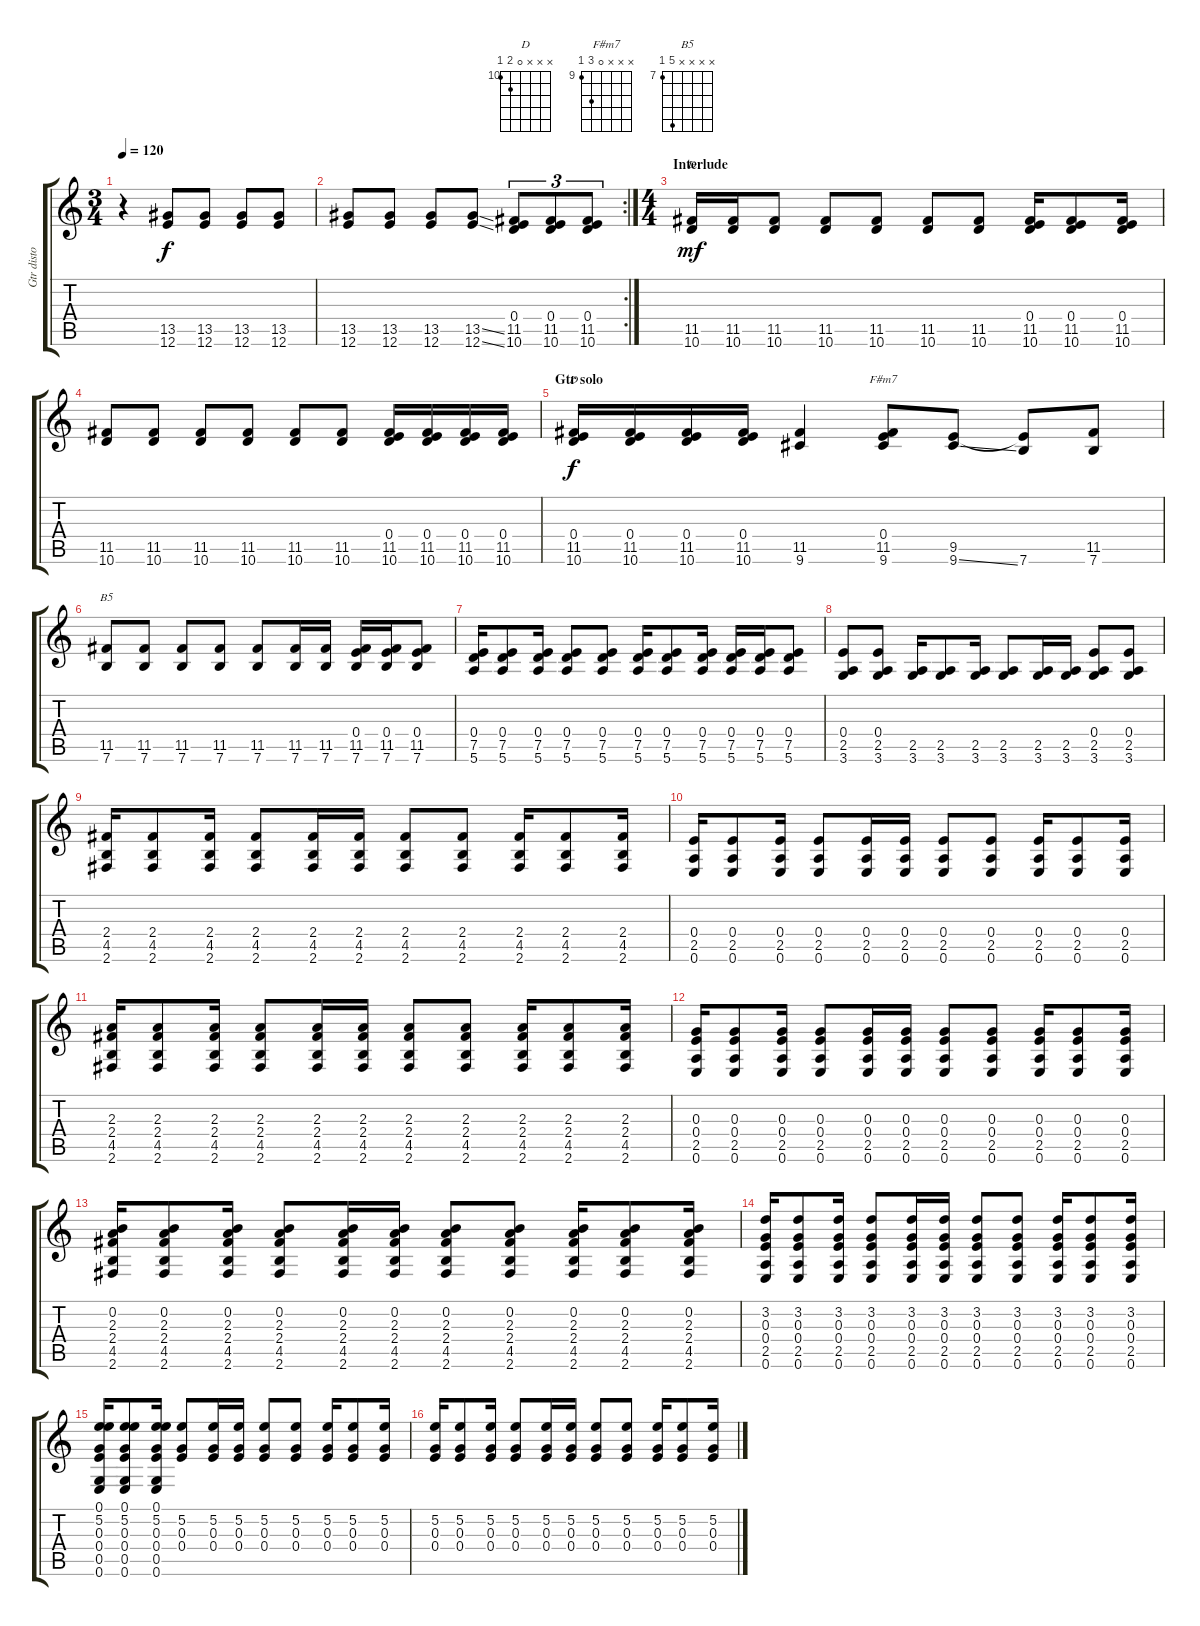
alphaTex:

\track ("Gtr disto" "Gtr disto") {instrument distortionguitar}
\staff {score tabs}
\tuning (E4 B3 G3 E3 G2 E2) {hide}
\chord ("D" x x x x 11 10) {firstfret 10}
\chord ("D" x x x 0 11 10) {firstfret 10}
\chord ("F#m7" x x x 0 11 9) {firstfret 9}
\chord ("B5" x x x x 11 7) {firstfret 7}
\ts (3 4)
\tempo 120
\clef g2
\ks c
r.4{dy mf} (13.5 12.6).8{dy f} (13.5 12.6).8 (13.5 12.6).8 (13.5 12.6).8 |
\rc 2
(13.5 12.6).8 (13.5 12.6).8 (13.5 12.6).8 (13.5{ss} 12.6{ss}).8 (0.4 11.5 10.6).8{tu (3 2)} (0.4 11.5 10.6).8{tu (3 2)} (0.4 11.5 10.6).8{tu (3 2)} |
\ts (4 4)
\section ("" "Interlude")
(11.5 10.6).16{ch "D" dy mf} (11.5 10.6).16 (11.5 10.6).8 (11.5 10.6).8 (11.5 10.6).8 (11.5 10.6).8 (11.5 10.6).8 (0.4 11.5 10.6).16 (0.4 11.5 10.6).8 (0.4 11.5 10.6).16 |
(11.5 10.6).8 (11.5 10.6).8 (11.5 10.6).8 (11.5 10.6).8 (11.5 10.6).8 (11.5 10.6).8 (0.4 11.5 10.6).16 (0.4 11.5 10.6).16 (0.4 11.5 10.6).16 (0.4 11.5 10.6).16 |
\section ("" "Gtr solo")
(0.4 11.5 10.6).16{ch "D" dy f volume 12} (0.4 11.5 10.6).16 (0.4 11.5 10.6).16 (0.4 11.5 10.6).16 (11.5 9.6).4 (0.4 11.5 9.6).8{ch "F#m7"} (9.5 9.6{ss}).8 (9.5{t} 7.6).8 (11.5 7.6).8 |
(11.5 7.6).8{ch "B5"} (11.5 7.6).8 (11.5 7.6).8 (11.5 7.6).8 (11.5 7.6).8 (11.5 7.6).16 (11.5 7.6).16 (0.4 11.5 7.6).16 (0.4 11.5 7.6).16 (0.4 11.5 7.6).8 |
(0.4 7.5 5.6).16 (0.4 7.5 5.6).8 (0.4 7.5 5.6).16 (0.4 7.5 5.6).8 (0.4 7.5 5.6).8 (0.4 7.5 5.6).16 (0.4 7.5 5.6).8 (0.4 7.5 5.6).16 (0.4 7.5 5.6).16 (0.4 7.5 5.6).16 (0.4 7.5 5.6).8 |
(0.4 2.5 3.6).8 (0.4 2.5 3.6).8 (2.5 3.6).16 (2.5 3.6).8 (2.5 3.6).16 (2.5 3.6).8 (2.5 3.6).16 (2.5 3.6).16 (0.4 2.5 3.6).8 (0.4 2.5 3.6).8 |
(2.4 4.5 2.6).16 (2.4 4.5 2.6).8 (2.4 4.5 2.6).16 (2.4 4.5 2.6).8 (2.4 4.5 2.6).16 (2.4 4.5 2.6).16 (2.4 4.5 2.6).8 (2.4 4.5 2.6).8 (2.4 4.5 2.6).16 (2.4 4.5 2.6).8 (2.4 4.5 2.6).16 |
(0.4 2.5 0.6).16 (0.4 2.5 0.6).8 (0.4 2.5 0.6).16 (0.4 2.5 0.6).8 (0.4 2.5 0.6).16 (0.4 2.5 0.6).16 (0.4 2.5 0.6).8 (0.4 2.5 0.6).8 (0.4 2.5 0.6).16 (0.4 2.5 0.6).8 (0.4 2.5 0.6).16 |
(2.3 2.4 4.5 2.6).16 (2.3 2.4 4.5 2.6).8 (2.3 2.4 4.5 2.6).16 (2.3 2.4 4.5 2.6).8 (2.3 2.4 4.5 2.6).16 (2.3 2.4 4.5 2.6).16 (2.3 2.4 4.5 2.6).8 (2.3 2.4 4.5 2.6).8 (2.3 2.4 4.5 2.6).16 (2.3 2.4 4.5 2.6).8 (2.3 2.4 4.5 2.6).16 |
(0.3 0.4 2.5 0.6).16 (0.3 0.4 2.5 0.6).8 (0.3 0.4 2.5 0.6).16 (0.3 0.4 2.5 0.6).8 (0.3 0.4 2.5 0.6).16 (0.3 0.4 2.5 0.6).16 (0.3 0.4 2.5 0.6).8 (0.3 0.4 2.5 0.6).8 (0.3 0.4 2.5 0.6).16 (0.3 0.4 2.5 0.6).8 (0.3 0.4 2.5 0.6).16 |
(0.2 2.3 2.4 4.5 2.6).16 (0.2 2.3 2.4 4.5 2.6).8 (0.2 2.3 2.4 4.5 2.6).16 (0.2 2.3 2.4 4.5 2.6).8 (0.2 2.3 2.4 4.5 2.6).16 (0.2 2.3 2.4 4.5 2.6).16 (0.2 2.3 2.4 4.5 2.6).8 (0.2 2.3 2.4 4.5 2.6).8 (0.2 2.3 2.4 4.5 2.6).16 (0.2 2.3 2.4 4.5 2.6).8 (0.2 2.3 2.4 4.5 2.6).16 |
(3.2 0.3 0.4 2.5 0.6).16 (3.2 0.3 0.4 2.5 0.6).8 (3.2 0.3 0.4 2.5 0.6).16 (3.2 0.3 0.4 2.5 0.6).8 (3.2 0.3 0.4 2.5 0.6).16 (3.2 0.3 0.4 2.5 0.6).16 (3.2 0.3 0.4 2.5 0.6).8 (3.2 0.3 0.4 2.5 0.6).8 (3.2 0.3 0.4 2.5 0.6).16 (3.2 0.3 0.4 2.5 0.6).8 (3.2 0.3 0.4 2.5 0.6).16 |
(0.1 5.2 0.3 0.4 0.5 0.6).16 (0.1 5.2 0.3 0.4 0.5 0.6).8 (0.1 5.2 0.3 0.4 0.5 0.6).16 (5.2 0.3 0.4).8 (5.2 0.3 0.4).16 (5.2 0.3 0.4).16 (5.2 0.3 0.4).8 (5.2 0.3 0.4).8 (5.2 0.3 0.4).16 (5.2 0.3 0.4).8 (5.2 0.3 0.4).16 |
(5.2 0.3 0.4).16 (5.2 0.3 0.4).8 (5.2 0.3 0.4).16 (5.2 0.3 0.4).8 (5.2 0.3 0.4).16 (5.2 0.3 0.4).16 (5.2 0.3 0.4).8 (5.2 0.3 0.4).8 (5.2 0.3 0.4).16 (5.2 0.3 0.4).8 (5.2 0.3 0.4).16
